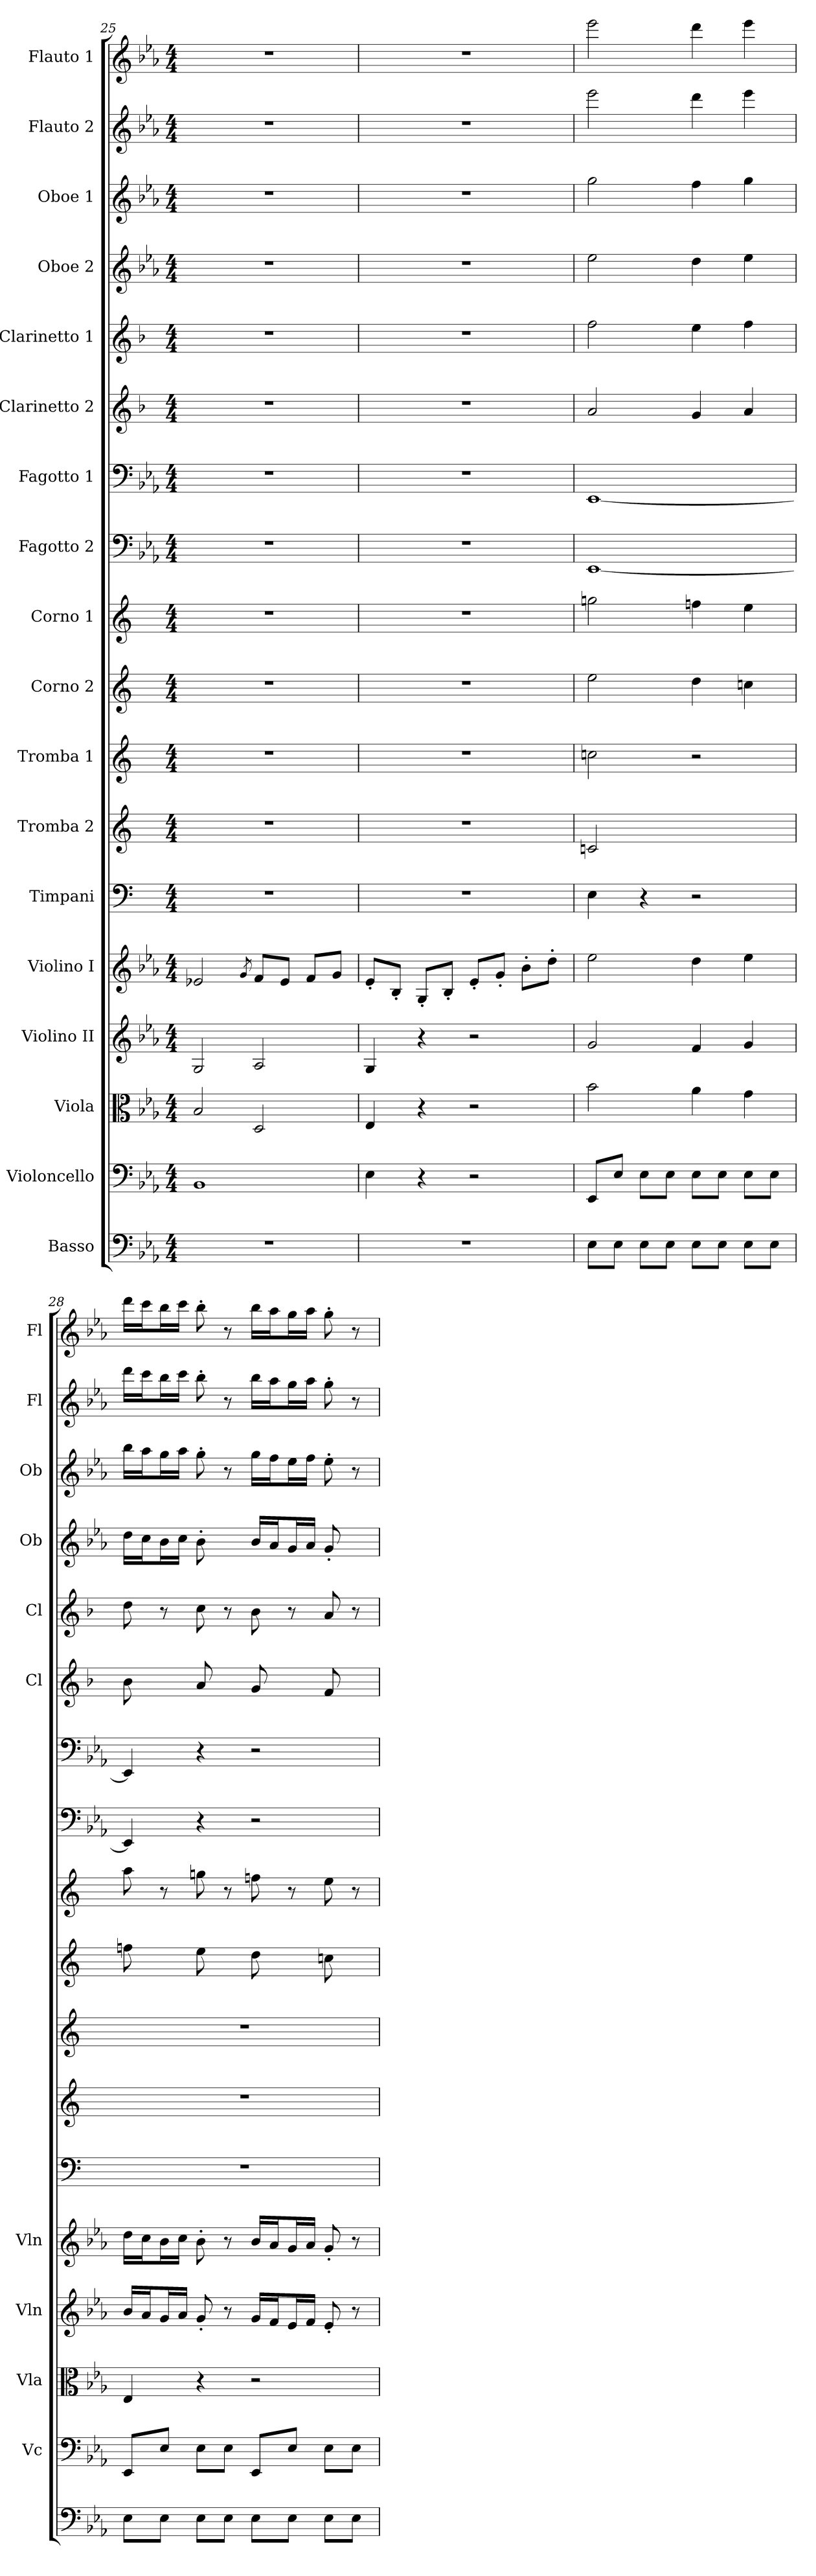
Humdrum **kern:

**kern	**kern	**kern	**kern	**kern	**kern	**kern	**kern	**kern	**kern	**kern	**kern	**kern	**kern	**kern	**kern	**kern	**kern
*part18	*part17	*part16	*part15	*part14	*part13	*part12	*part11	*part10	*part9	*part8	*part7	*part6	*part5	*part4	*part3	*part2	*part1
*staff18	*staff17	*staff16	*staff15	*staff14	*staff13	*staff12	*staff11	*staff10	*staff9	*staff8	*staff7	*staff6	*staff5	*staff4	*staff3	*staff2	*staff1
*I"Basso	*I"Violoncello	*I"Viola	*I"Violino II	*I"Violino I	*I"Timpani	*I"Tromba 2	*I"Tromba 1	*I"Corno 2	*I"Corno 1	*I"Fagotto 2	*I"Fagotto 1	*I"Clarinetto 2	*I"Clarinetto 1	*I"Oboe 2	*I"Oboe 1	*I"Flauto 2	*I"Flauto 1
*	*I'Vc	*I'Vla	*I'Vln	*I'Vln	*	*	*	*	*	*	*	*I'Cl	*I'Cl	*I'Ob	*I'Ob	*I'Fl	*I'Fl
*clefF4	*clefF4	*clefC3	*clefG2	*clefG2	*clefF4	*clefG2	*clefG2	*clefG2	*clefG2	*clefF4	*clefF4	*clefG2	*clefG2	*clefG2	*clefG2	*clefG2	*clefG2
*ITrd7c12	*	*	*	*	*	*ITrd-2c-3	*ITrd-2c-3	*ITrd5c9	*ITrd5c9	*	*	*ITrd1c2	*ITrd1c2	*	*	*	*
*k[b-e-a-]	*k[b-e-a-]	*k[b-e-a-]	*k[b-e-a-]	*k[b-e-a-]	*	*	*	*	*	*k[b-e-a-]	*k[b-e-a-]	*k[b-e-a-]	*k[b-e-a-]	*k[b-e-a-]	*k[b-e-a-]	*k[b-e-a-]	*k[b-e-a-]
*M4/4	*M4/4	*M4/4	*M4/4	*M4/4	*M4/4	*M4/4	*M4/4	*M4/4	*M4/4	*M4/4	*M4/4	*M4/4	*M4/4	*M4/4	*M4/4	*M4/4	*M4/4
=25	=25	=25	=25	=25	=25	=25	=25	=25	=25	=25	=25	=25	=25	=25	=25	=25	=25
1r	1BB-	2B-	2G	2e-X	1r	1r	1r	1r	1r	1r	1r	1r	1r	1r	1r	1r	1r
.	.	.	.	8qg	.	.	.	.	.	.	.	.	.	.	.	.	.
.	.	2D	2A-	8f/L	.	.	.	.	.	.	.	.	.	.	.	.	.
.	.	.	.	8e-/J	.	.	.	.	.	.	.	.	.	.	.	.	.
.	.	.	.	8f/L	.	.	.	.	.	.	.	.	.	.	.	.	.
.	.	.	.	8g/J	.	.	.	.	.	.	.	.	.	.	.	.	.
=26	=26	=26	=26	=26	=26	=26	=26	=26	=26	=26	=26	=26	=26	=26	=26	=26	=26
1r	4E-	4E-	4G	8e-'/L	1r	1r	1r	1r	1r	1r	1r	1r	1r	1r	1r	1r	1r
.	.	.	.	8B-'/J	.	.	.	.	.	.	.	.	.	.	.	.	.
.	4r	4r	4r	8G'/L	.	.	.	.	.	.	.	.	.	.	.	.	.
.	.	.	.	8B-'/J	.	.	.	.	.	.	.	.	.	.	.	.	.
.	2r	2r	2r	8e-'/L	.	.	.	.	.	.	.	.	.	.	.	.	.
.	.	.	.	8g'/J	.	.	.	.	.	.	.	.	.	.	.	.	.
.	.	.	.	8b-'\L	.	.	.	.	.	.	.	.	.	.	.	.	.
.	.	.	.	8dd'\J	.	.	.	.	.	.	.	.	.	.	.	.	.
=27	=27	=27	=27	=27	=27	=27	=27	=27	=27	=27	=27	=27	=27	=27	=27	=27	=27
8EE-\L	8EE-/L	2b-	2g	2ee-	4E	2e-X	2ee-X	2g	2b-X	[1EE-	[1EE-	2g	2ee-	2ee-	2gg	2eee-	2eee-
8EE-\J	8E-/J	.	.	.	.	.	.	.	.	.	.	.	.	.	.	.	.
8EE-\L	8E-\L	.	.	.	4r	.	.	.	.	.	.	.	.	.	.	.	.
8EE-\J	8E-\J	.	.	.	.	.	.	.	.	.	.	.	.	.	.	.	.
8EE-\L	8E-\L	4a-	4f	4dd	2r	2ryy	2r	4f	4a-X	.	.	4f	4dd	4dd	4ff	4ddd	4ddd
8EE-\J	8E-\J	.	.	.	.	.	.	.	.	.	.	.	.	.	.	.	.
8EE-\L	8E-\L	4g	4g	4ee-	.	.	.	4e-X	4g	.	.	4g	4ee-	4ee-	4gg	4eee-	4eee-
8EE-\J	8E-\J	.	.	.	.	.	.	.	.	.	.	.	.	.	.	.	.
=28	=28	=28	=28	=28	=28	=28	=28	=28	=28	=28	=28	=28	=28	=28	=28	=28	=28
8EE-\L	8EE-/L	4E-	16b-/LL	16dd\LL	1r	1r	1r	8a-X	8cc	4EE-]	4EE-]	8a-	8cc	16dd\LL	16bb-\LL	16ddd\LL	16ddd\LL
.	.	.	16a-/J	16cc\J	.	.	.	.	.	.	.	.	.	16cc\J	16aa-\J	16ccc\J	16ccc\J
8EE-\J	8E-/J	.	16g/L	16b-\L	.	.	.	8ryy	8r	.	.	8ryy	8r	16b-\L	16gg\L	16bb-\L	16bb-\L
.	.	.	16a-/JJ	16cc\JJ	.	.	.	.	.	.	.	.	.	16cc\JJ	16aa-\JJ	16ccc\JJ	16ccc\JJ
8EE-\L	8E-\L	4r	8g'	8b-'	.	.	.	8g	8b-X	4r	4r	8g	8b-	8b-'	8gg'	8bb-'	8bb-'
8EE-\J	8E-\J	.	8r	8r	.	.	.	8ryy	8r	.	.	8ryy	8r	8ryy	8r	8r	8r
8EE-\L	8EE-/L	2r	16g/LL	16b-/LL	.	.	.	8f	8a-X	2r	2r	8f	8a-	16b-/LL	16gg\LL	16bb-\LL	16bb-\LL
.	.	.	16f/J	16a-/J	.	.	.	.	.	.	.	.	.	16a-/J	16ff\J	16aa-\J	16aa-\J
8EE-\J	8E-/J	.	16e-/L	16g/L	.	.	.	8ryy	8r	.	.	8ryy	8r	16g/L	16ee-\L	16gg\L	16gg\L
.	.	.	16f/JJ	16a-/JJ	.	.	.	.	.	.	.	.	.	16a-/JJ	16ff\JJ	16aa-\JJ	16aa-\JJ
8EE-\L	8E-\L	.	8e-'	8g'	.	.	.	8e-X	8g	.	.	8e-	8g	8g'	8ee-'	8gg'	8gg'
8EE-\J	8E-\J	.	8r	8r	.	.	.	8ryy	8r	.	.	8ryy	8r	8ryy	8r	8r	8r
=	=	=	=	=	=	=	=	=	=	=	=	=	=	=	=	=	=
*-	*-	*-	*-	*-	*-	*-	*-	*-	*-	*-	*-	*-	*-	*-	*-	*-	*-
